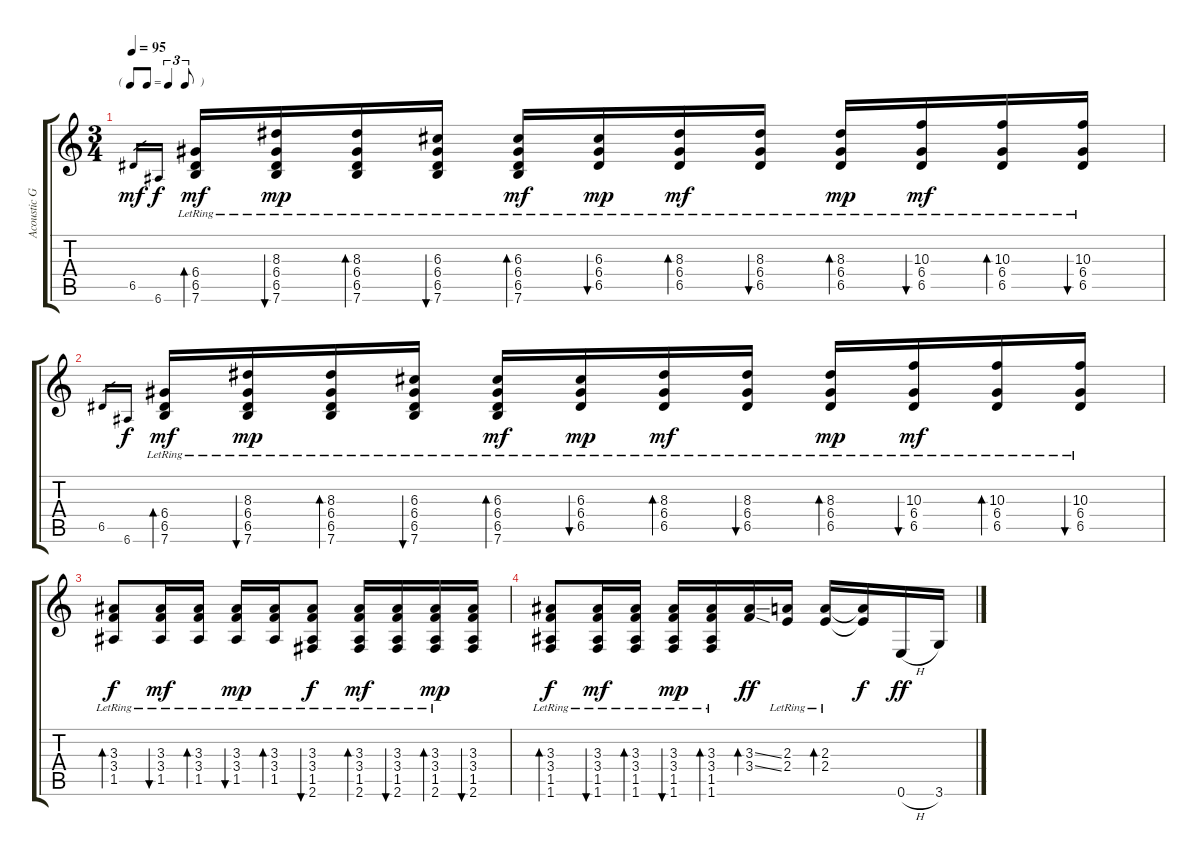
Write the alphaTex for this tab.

\track ("Acoustic Guitar" "Acoustic G") {instrument acousticguitarsteel}
\staff {score tabs}
\tuning (E4 B3 G3 D3 A2 E2) {hide}
\ts (3 4)
\tf triplet8th
\tempo 95
\clef g2
\ks c
6.5.16{gr dy mf} 6.6.16{gr dy f} (6.4{lr} 6.5{lr} 7.6{lr}).16{bd 30 dy mf} (8.3 6.4{lr} 6.5 7.6{lr}).16{bu 30 dy mp} (8.3{lr} 6.4{lr} 6.5{lr} 7.6{lr}).16{bd 30} (6.3{lr} 6.4{lr} 6.5{lr} 7.6{lr}).16{bu 30} (6.3{lr} 6.4{lr} 6.5{lr} 7.6{lr}).16{bd 30 dy mf} (6.3{lr} 6.4{lr} 6.5{lr}).16{bu 30 dy mp} (8.3{lr} 6.4{lr} 6.5{lr}).16{bd 30 dy mf} (8.3{lr} 6.4{lr} 6.5{lr}).16{bu 30} (8.3{lr} 6.4{lr} 6.5{lr}).16{bd 30 dy mp} (10.3{lr} 6.4{lr} 6.5{lr}).16{bu 30 dy mf} (10.3{lr} 6.4{lr} 6.5{lr}).16{bd 30} (10.3{lr} 6.4{lr} 6.5{lr}).16{bu 30} |
6.5.16{gr} 6.6.16{gr dy f} (6.4{lr} 6.5{lr} 7.6{lr}).16{bd 30 dy mf} (8.3 6.4{lr} 6.5 7.6{lr}).16{bu 30 dy mp} (8.3{lr} 6.4{lr} 6.5{lr} 7.6{lr}).16{bd 30} (6.3{lr} 6.4{lr} 6.5{lr} 7.6{lr}).16{bu 30} (6.3{lr} 6.4{lr} 6.5{lr} 7.6{lr}).16{bd 30 dy mf} (6.3{lr} 6.4{lr} 6.5{lr}).16{bu 30 dy mp} (8.3{lr} 6.4{lr} 6.5{lr}).16{bd 30 dy mf} (8.3{lr} 6.4{lr} 6.5{lr}).16{bu 30} (8.3{lr} 6.4{lr} 6.5{lr}).16{bd 30 dy mp} (10.3{lr} 6.4{lr} 6.5{lr}).16{bu 30 dy mf} (10.3{lr} 6.4{lr} 6.5{lr}).16{bd 30} (10.3{lr} 6.4{lr} 6.5{lr}).16{bu 30} |
(3.3{lr} 3.4{lr} 1.5{lr}).8{bd 60 dy f} (3.3{lr} 3.4{lr} 1.5{lr}).16{bu 60 dy mf} (3.3{lr} 3.4{lr} 1.5{lr}).16{bd 60} (3.3{lr} 3.4{lr} 1.5{lr}).16{bu 60 dy mp} (3.3{lr} 3.4{lr} 1.5{lr}).16{bd 60} (3.3{lr} 3.4{lr} 1.5{lr} 2.6{lr}).8{bu 60 dy f} (3.3{lr} 3.4{lr} 1.5{lr} 2.6{lr}).16{bd 60 dy mf} (3.3{lr} 3.4{lr} 1.5{lr} 2.6{lr}).16{bu 60} (3.3{lr} 3.4{lr} 1.5{lr} 2.6{lr}).16{bd 60 dy mp} (3.3 3.4 1.5 2.6).16{bu 60} |
(3.3{lr} 3.4{lr} 1.5{lr} 1.6{lr}).8{bd 60 dy f} (3.3{lr} 3.4{lr} 1.5{lr} 1.6{lr}).16{bu 60 dy mf} (3.3{lr} 3.4{lr} 1.5{lr} 1.6{lr}).16{bd 60} (3.3{lr} 3.4{lr} 1.5{lr} 1.6{lr}).16{bu 60 dy mp} (3.3{lr} 3.4{lr} 1.5{lr} 1.6{lr}).16{bd 60} (3.3{ss} 3.4{ss}).16{bd 60 dy ff} (2.3{lr} 2.4).16 (2.3{lr} 2.4).16{bd 60} (2.3{t} 2.4{t}).16{dy f} 0.6{h}.16{dy ff} 3.6.16
